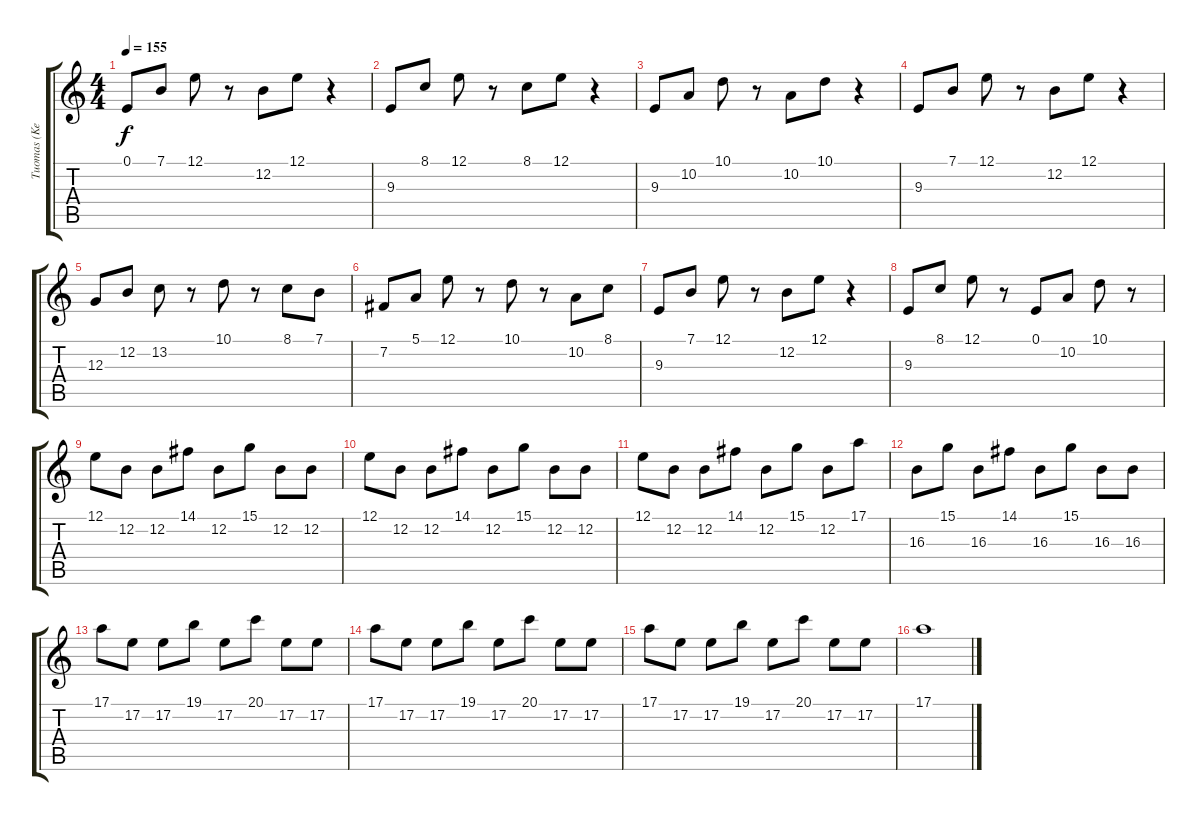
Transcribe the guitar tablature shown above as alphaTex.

\track ("Tuomas (Keyboards)" "Tuomas (Ke") {instrument tremolostrings}
\staff {score tabs}
\tuning (E4 B3 G3 D3 A2 E2) {hide}
\ts (4 4)
\tempo 155
\clef g2
\ks c
0.1.8{dy f} 7.1.8 12.1.8 r.8 12.2.8 12.1.8 r.4 |
9.3.8 8.1.8 12.1.8 r.8 8.1.8 12.1.8 r.4 |
9.3.8 10.2.8 10.1.8 r.8 10.2.8 10.1.8 r.4 |
9.3.8 7.1.8 12.1.8 r.8 12.2.8 12.1.8 r.4 |
12.3.8 12.2.8 13.2.8 r.8 10.1.8 r.8 8.1.8 7.1.8 |
7.2.8 5.1.8 12.1.8 r.8 10.1.8 r.8 10.2.8 8.1.8 |
9.3.8 7.1.8 12.1.8 r.8 12.2.8 12.1.8 r.4 |
9.3.8 8.1.8 12.1.8 r.8 0.1.8 10.2.8 10.1.8 r.8 |
12.1.8 12.2.8 12.2.8 14.1.8 12.2.8 15.1.8 12.2.8 12.2.8 |
12.1.8 12.2.8 12.2.8 14.1.8 12.2.8 15.1.8 12.2.8 12.2.8 |
12.1.8 12.2.8 12.2.8 14.1.8 12.2.8 15.1.8 12.2.8 17.1.8 |
16.3.8 15.1.8 16.3.8 14.1.8 16.3.8 15.1.8 16.3.8 16.3.8 |
17.1.8 17.2.8 17.2.8 19.1.8 17.2.8 20.1.8 17.2.8 17.2.8 |
17.1.8 17.2.8 17.2.8 19.1.8 17.2.8 20.1.8 17.2.8 17.2.8 |
17.1.8 17.2.8 17.2.8 19.1.8 17.2.8 20.1.8 17.2.8 17.2.8 |
17.1.1
